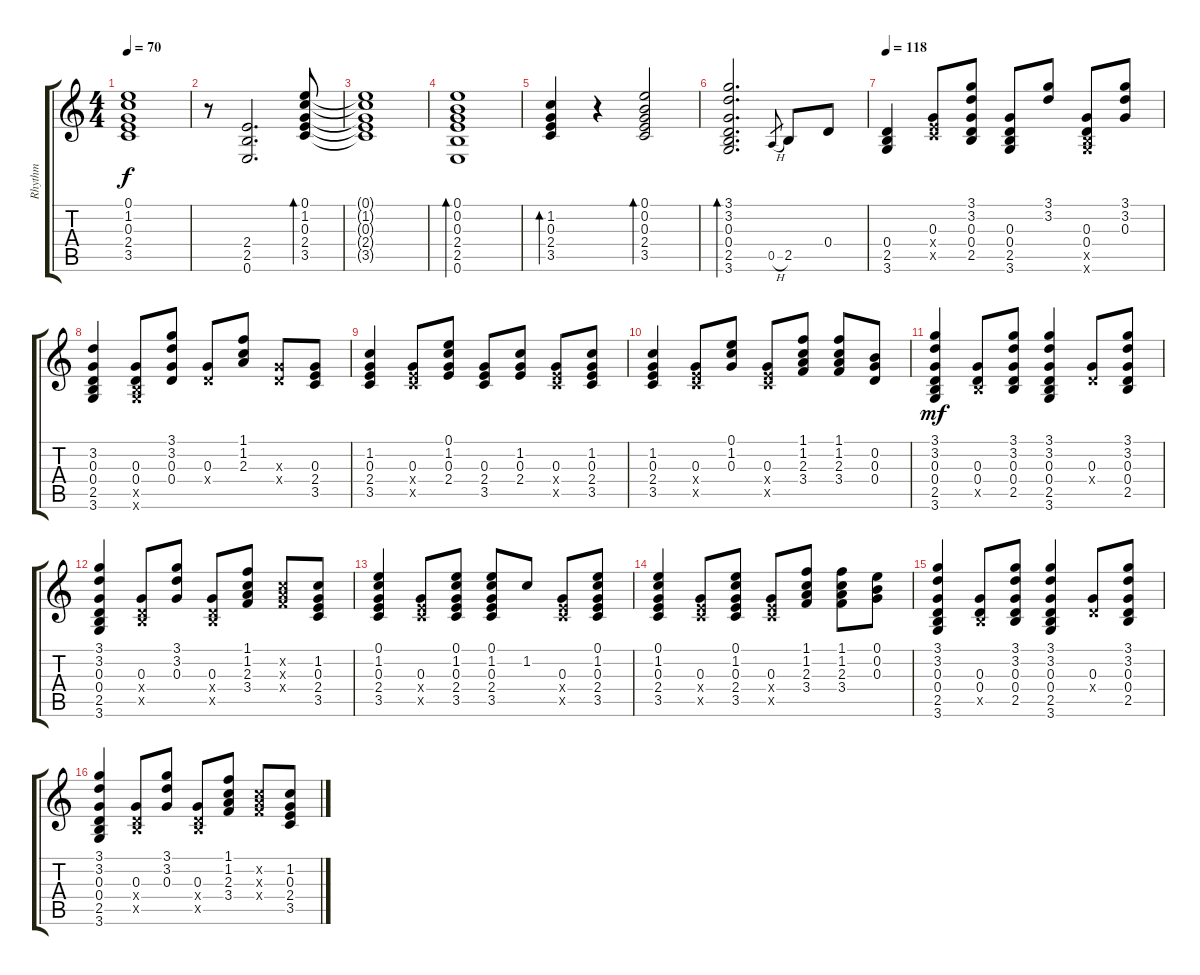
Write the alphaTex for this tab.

\track ("Rhythm" "Rhythm") {instrument acousticguitarsteel}
\staff {score tabs}
\tuning (E4 B3 G3 D3 A2 E2) {hide}
\ts (4 4)
\tempo 70
\clef g2
\ks c
(0.1{t} 1.2{t} 0.3{t} 2.4{t} 3.5{t}).1{dy f} |
r.8 (2.4 2.5 0.6).2{d} (0.1 1.2 0.3 2.4 3.5).8{bd 30} |
(0.1{t} 1.2{t} 0.3{t} 2.4{t} 3.5{t}).1 |
(0.1 0.2 0.3 2.4 2.5 0.6).1{bd 30} |
(1.2 0.3 2.4 3.5).4{bd 30} r.4 (0.1 0.2 0.3 2.4 3.5).2{bd 30} |
(3.1 3.2 0.3 0.4 2.5 3.6).2{d bd 30} 0.5{h}.8{gr} 2.5.8 0.4.8 |
\tempo 118
(0.4 2.5 3.6).4 (0.3 2.4{x} 3.5{x}).8 (3.1 3.2 0.3 0.4 2.5).8 (0.3 0.4 2.5 3.6).8 (3.1 3.2).8 (0.3 0.4 2.5{x} 3.6{x}).8 (3.1 3.2 0.3).8 |
(3.2 0.3 0.4 2.5 3.6).4 (0.3 0.4 2.5{x} 3.6{x}).8 (3.1 3.2 0.3 0.4).8 (0.3 0.4{x}).8 (1.1 1.2 2.3).8 (0.3{x} 0.4{x}).8 (0.3 2.4 3.5).8 |
(1.2 0.3 2.4 3.5).4 (0.3 2.4{x} 3.5{x}).8 (0.1 1.2 0.3 2.4).8 (0.3 2.4 3.5).8 (1.2 0.3 2.4).8 (0.3 2.4{x} 3.5{x}).8 (1.2 0.3 2.4 3.5).8 |
(1.2 0.3 2.4 3.5).4 (0.3 2.4{x} 3.5{x}).8 (0.1 1.2 0.3).8 (0.3 2.4{x} 3.5{x}).8 (1.1 1.2 2.3 3.4).8 (1.1 1.2 2.3 3.4).8 (0.2 0.3 0.4).8 |
(3.1 3.2 0.3 0.4 2.5 3.6).4{dy mf} (0.3 0.4 2.5{x}).8 (3.1 3.2 0.3 0.4 2.5).8 (3.1 3.2 0.3 0.4 2.5 3.6).4 (0.3 0.4{x}).8 (3.1 3.2 0.3 0.4 2.5).8 |
(3.1 3.2 0.3 0.4 2.5 3.6).4 (0.3 0.4{x} 2.5{x}).8 (3.1 3.2 0.3).8 (0.3 0.4{x} 2.5{x}).8 (1.1 1.2 2.3 3.4).8 (1.2{x} 2.3{x} 3.4{x}).8 (1.2 0.3 2.4 3.5).8 |
(0.1 1.2 0.3 2.4 3.5).4 (0.3 2.4{x} 3.5{x}).8 (0.1 1.2 0.3 2.4 3.5).8 (0.1 1.2 0.3 2.4 3.5).8 1.2.8 (0.3 2.4{x} 3.5{x}).8 (0.1 1.2 0.3 2.4 3.5).8 |
(0.1 1.2 0.3 2.4 3.5).4 (0.3 2.4{x} 3.5{x}).8 (0.1 1.2 0.3 2.4 3.5).8 (0.3 2.4{x} 3.5{x}).8 (1.1 1.2 2.3 3.4).8 (1.1 1.2 2.3 3.4).8 (0.1 0.2 0.3).8 |
(3.1 3.2 0.3 0.4 2.5 3.6).4 (0.3 0.4 2.5{x}).8 (3.1 3.2 0.3 0.4 2.5).8 (3.1 3.2 0.3 0.4 2.5 3.6).4 (0.3 0.4{x}).8 (3.1 3.2 0.3 0.4 2.5).8 |
(3.1 3.2 0.3 0.4 2.5 3.6).4 (0.3 0.4{x} 2.5{x}).8 (3.1 3.2 0.3).8 (0.3 0.4{x} 2.5{x}).8 (1.1 1.2 2.3 3.4).8 (1.2{x} 2.3{x} 3.4{x}).8 (1.2 0.3 2.4 3.5).8
